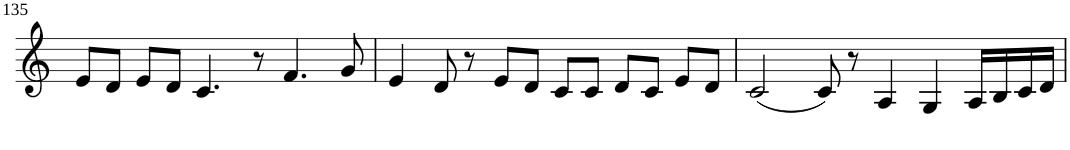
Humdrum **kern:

**kern
*part1
*staff1
*I"Violin
!!LO:PB:g=z
*clefG2
*k[]
*M6/4
=135
8e/L
8d/J
8e/L
8d/J
4.c/
8r
4.f/
8g/
=136
4e/
8d/
8r
8e/L
8d/J
8c/L
8c/J
8d/L
8c/J
8e/L
8d/J
=137
(2c/
8c/)
8r
4A/
4G/
16A/LL
16B/
16c/
16d/JJ
=
*-
